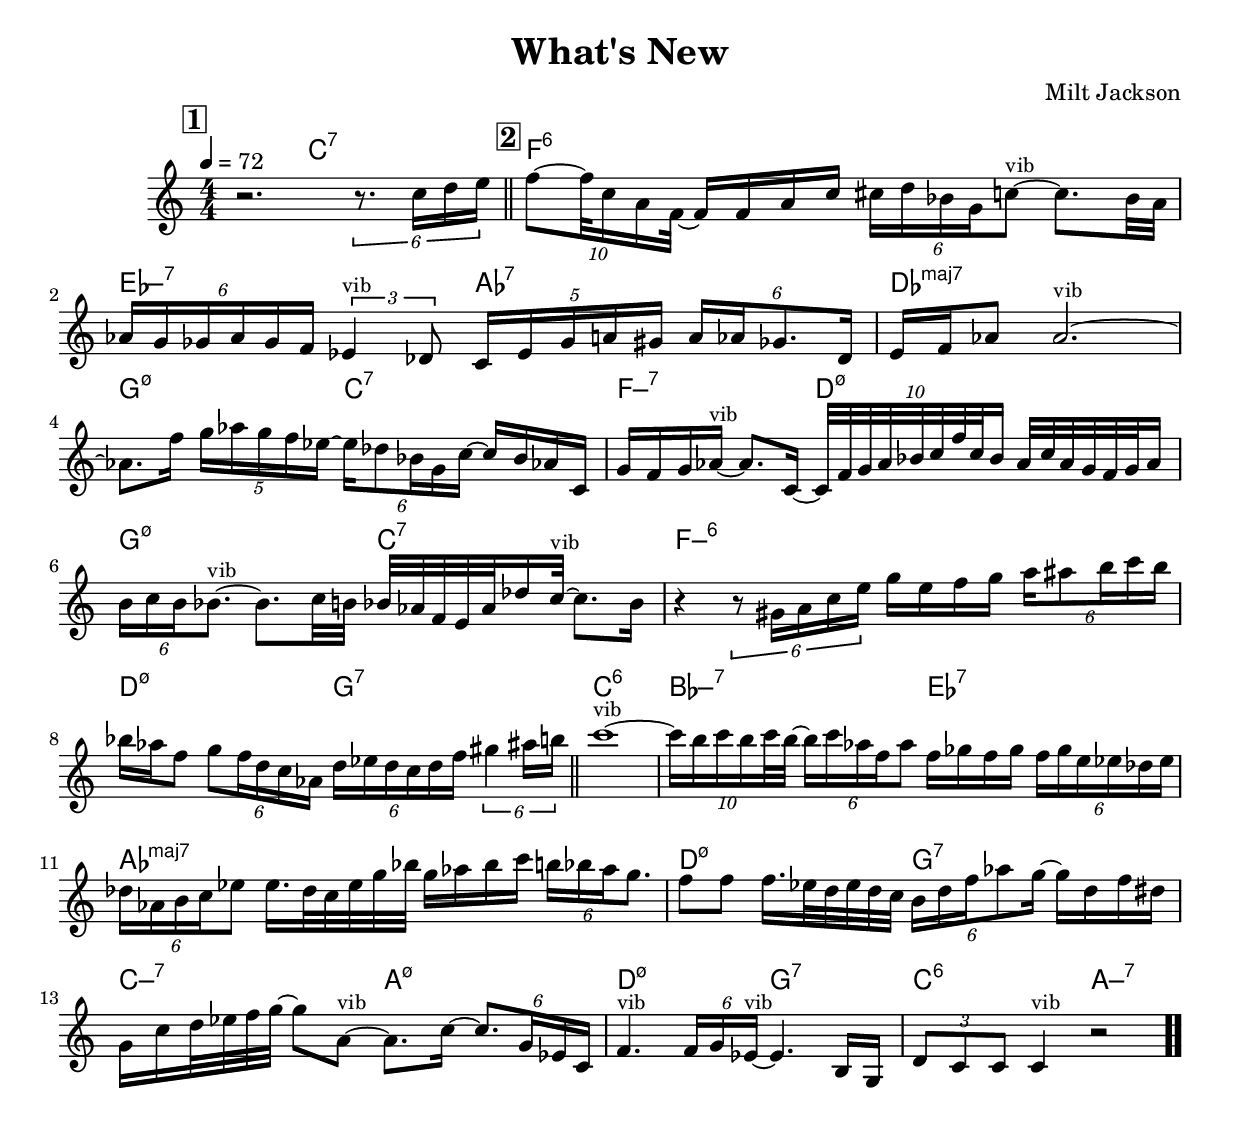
\version "2.13.2"

#(ly:set-option 'point-and-click #f)

\header {
  title = "What's New"
  composer = "Milt Jackson"
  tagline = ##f
}
global =
{
    \override Staff.TimeSignature #'style = #'()
    \time 4/4
    \clef "treble"
    \key c \major
    \override Rest #'direction = #'0
    \override MultiMeasureRest #'staff-position = #0
}
\score
{
<<
    \transpose c' c'

    \new ChordNames { \chords {
      \set majorSevenSymbol = \markup { "maj7" }
      \set minorChordModifier = \markup { \char ##x2013 }
      | s2 c2:7 
      | f1:6 | es2:min7 aes2:7 | des1:maj | g2:min5-7 c2:7 | f2:min7 d2:min5-7 | g2:min5-7 c2:7 | f1:min6 | d2:min5-7 g2:7 
      | c1:6 | bes2:min7 es2:7 | aes1:maj | d2:min5-7 g2:7 | c2:min7 a2:min5-7 | d2:min5-7 g2:7 | c2:6 a2:min7|
      }
      }

    \new Staff
    <<
    \transpose c' c'

    {
      \global
  		%\override Score.MetronomeMark #'transparent = ##t
  		%\override Score.MetronomeMark #'stencil = ##f
  		
  		\override HorizontalBracket #'direction = #UP
  		\override HorizontalBracket #'bracket-flare = #'(0 . 0)
  		
  		\override TextSpanner #'dash-fraction = #1.0
  		\override TextSpanner #'bound-details #'left #'text = \markup{ \concat{\draw-line #'(0 . -1.0) \draw-line #'(1.0 . 0) }}
  		\override TextSpanner #'bound-details #'right #'text = \markup{ \concat{ \draw-line #'(1.0 . 0) \draw-line #'(0 . -1.0) }}
          \set Score.markFormatter = #format-mark-box-numbers


      \tempo 4 = 72
      \set Score.currentBarNumber = #0
     
      \bar "||" \mark \default r2. \tuplet 6/4 {r8. c''16 d''16 e''16} 
      \bar "||" \mark \default \tuplet 10/8 {f''8~ f''32 c''16 a'16 f'32~} f'16 f'16 a'16 c''16 \tuplet 6/4 {cis''16 d''16 bes'16 g'16 c''8~^\markup{\left-align \small vib}} c''8. bes'32 a'32 
      | \tuplet 6/4 {aes'16 g'16 ges'16 aes'16 ges'16 f'16} \tuplet 3/2 {es'4^\markup{\left-align \small vib} des'8} \tuplet 5/4 {c'16 es'16 ges'16 a'16 gis'16} \tuplet 6/4 {a'16 aes'16 ges'8. des'16} 
      | e'16 f'16 aes'8 aes'2.~^\markup{\left-align \small vib} 
      | aes'8. f''16 \tuplet 5/4 {g''16 aes''16 g''16 f''16 es''16~} \tuplet 6/4 {es''16 des''8 bes'16 g'16 c''16~} c''16 bes'16 aes'16 c'16 
      | g'16 f'16 g'16 aes'16~^\markup{\left-align \small vib} aes'8. c'16~ \tuplet 10/8 {c'32 f'32 g'32 aes'32 bes'32 c''32 f''32 c''32 bes'16} aes'32 c''32 aes'32 g'32 f'32 g'32 aes'16 
      | \tuplet 6/4 {b'16 c''16 b'16 bes'8.~^\markup{\left-align \small vib}} bes'8. c''32 b'32 bes'32 aes'32 f'32 e'32 aes'32 des''16 c''32~^\markup{\left-align \small vib} c''8. bes'16 
      | r4 \tuplet 6/4 {r8 gis'16 a'16 c''16 e''16} g''16 e''16 f''16 g''16 \tuplet 6/4 {a''16 ais''8 b''16 c'''16 b''16} 
      | bes''16 aes''16 f''8 \tuplet 6/4 {g''8 f''16 d''16 c''16 aes'16} \tuplet 6/4 {d''16 es''16 d''16 c''16 d''16 f''16} \tuplet 6/4 {gis''4 ais''16 b''16} 
      \bar "||" c'''1~^\markup{\left-align \small vib} 
      | \tuplet 10/8 {c'''16 b''16 c'''16 b''16 c'''32 b''32~} \tuplet 6/4 {b''16 c'''16 aes''16 f''16 aes''8} f''16 ges''16 f''16 ges''16 \tuplet 6/4 {f''16 ges''16 e''16 es''16 des''16 es''16} 
      | \tuplet 6/4 {des''16 aes'16 b'16 c''16 es''8} es''16. des''32 c''32 es''32 g''32 bes''32 g''16 aes''16 bes''16 c'''16 \tuplet 6/4 {b''16 bes''16 aes''16 g''8.} 
      | f''8 f''8 f''16. es''32 d''32 es''32 d''32 c''32 \tuplet 6/4 {b'16 d''16 f''16 aes''8 g''16~} g''16 d''16 f''16 dis''16 
      | g'16 c''16 d''32 es''32 f''32 g''32~ g''8 a'8~^\markup{\left-align \small vib} a'8. c''16~ \tuplet 6/4 {c''8. g'16 es'16 c'16} 
      | f'4.^\markup{\left-align \small vib} \tuplet 6/4 {f'16 g'16 es'16~^\markup{\left-align \small vib}} es'4. b16 g16 
      | \tuplet 3/2 {d'8 c'8 c'8} c'4^\markup{\left-align \small vib} r2\bar  ".."
    }
    >>
>>    
}
